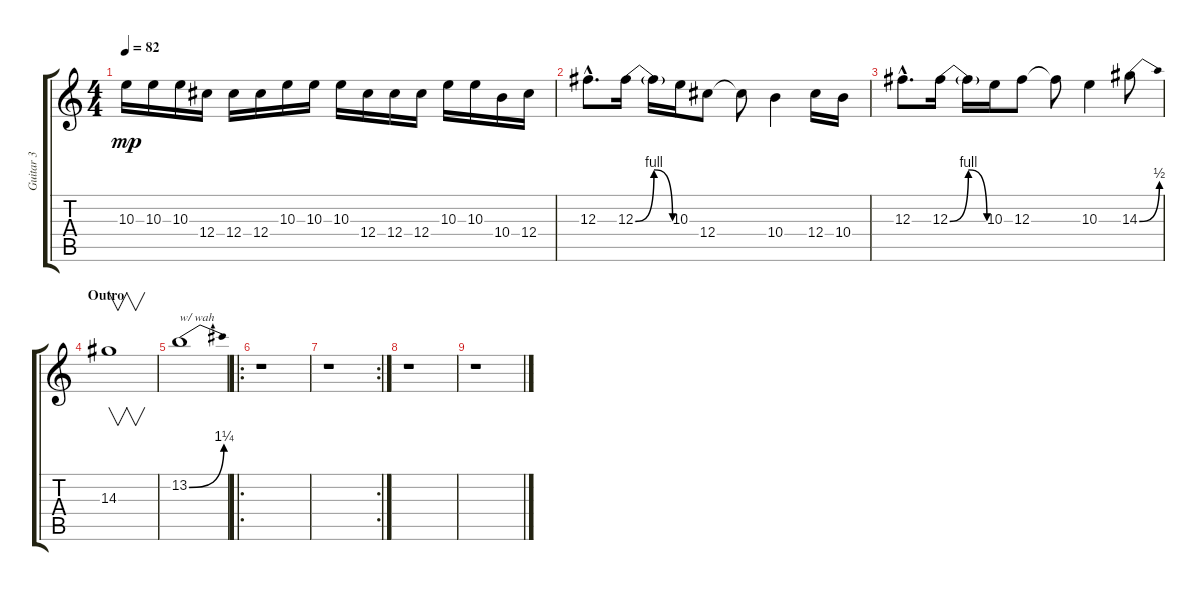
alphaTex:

\track ("Guitar 3" "Guitar 3") {instrument distortionguitar}
\staff {score tabs}
\tuning (Eb4 Bb3 Gb3 Db3 Ab2 Db2) {hide}
\ts (4 4)
\tempo 82
\clef g2
\ks c
10.3.16{dy mp} 10.3.16 10.3.16 12.4.16 12.4.16 12.4.16 10.3.16 10.3.16 10.3.16 12.4.16 12.4.16 12.4.16 10.3.16 10.3.16 10.4.16 12.4.16 |
12.3{hac}.8{d} 12.3{be (bendrelease 0 0 15 4 45 4 60 0)}.16 12.3{t}.16 10.3.16 12.4.8 12.4{t}.8 10.4.4 12.4.16 10.4.16 |
12.3{hac}.8{d} 12.3{be (bendrelease 0 0 15 4 45 4 60 0)}.16 12.3{t}.16 10.3.16 12.3.8 12.3{t}.8 10.3.4 14.3{be (bend 0 0 60 2)}.8 |
\section ("" "Outro")
14.3.1{v} |
13.2{be (bend 0 0 60 5)}.1{txt "w/ wah"} |
\ro
r.1 |
\rc 2
r.1 |
r.1 |
r.1
